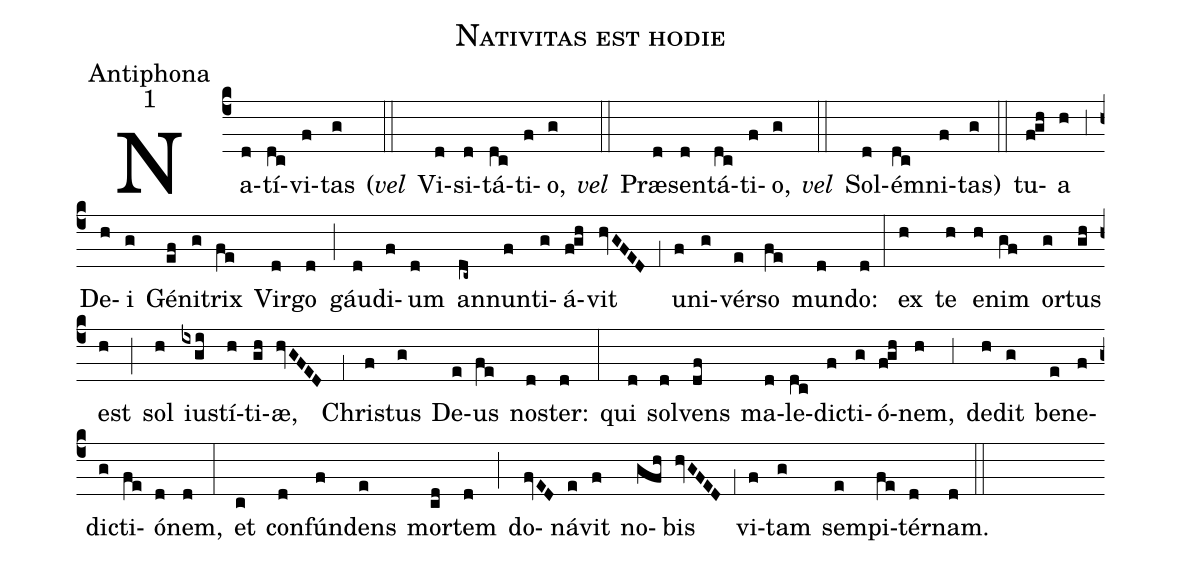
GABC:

name:Nativitas est hodie;
office-part:Antiphona;
mode:1;
%%
(c4) Na(d)tí(dc)vi(f)tas(g) <v>(</v><i>vel</i>(::) Vi(d)si(d)tá(dc)ti(f)o,(g) <i>vel</i>(::) Præ(d)sen(d)tá(dc)ti(f)o,(g) <i>vel</i>(::) Sol(d)ém(dc)ni(f)tas<v>)</v>(g) (::)
tu(f!gh)a(h) (,3) De(h)i(g) Gé(ef)ni(g)trix(fe) Vir(d)go(d) (;) gáu(d)di(f)um(d) an(dc~)nun(f)ti(g)á(f!gh)vit(hvGFED) (,1) u(f)ni(g)vér(e)so(fe) mun(d)do:(d) (:)
ex(h) te(h) e(h)nim(gf) or(g)tus(gh) est(h) (;) sol(h) iu(ixgi)stí(h)ti(gh)æ,(hvGFED) (,1) Chri(f)stus(g) De(e)us(fe) no(d)ster:(d) (:)
qui(d) sol(d)vens(df) ma(d)le(dc)di(f)cti(g)ó(f!gh)nem,(h) (,3) de(h)dit(g) be(e)ne(f)di(g)cti(fe)ó(d)nem,(d) (:)
et(c) con(d)fún(f)dens(e) mor(cd)tem(d) (;) do(fvED)ná(e)vit(f) no(gfh)bis(hvGFED) (,1) vi(f)tam(g) sem(e)pi(fe)tér(d)nam.(d) (::)
